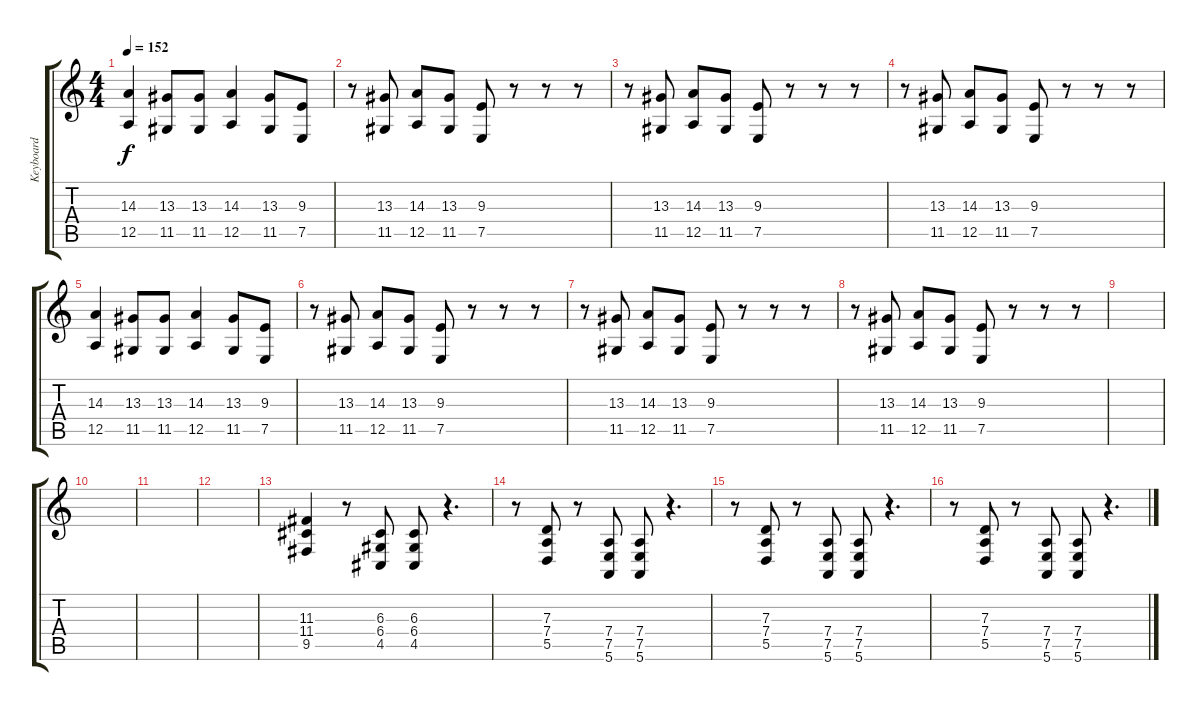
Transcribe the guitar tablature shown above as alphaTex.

\track ("Keyboard" "Keyboard") {instrument electricgrandpiano}
\staff {score tabs}
\tuning (E4 B3 G3 D3 A2 E2) {hide}
\ts (4 4)
\tempo 152
\clef g2
\ks c
(14.3 12.5).4{dy f} (13.3 11.5).8 (13.3 11.5).8 (14.3 12.5).4 (13.3 11.5).8 (9.3 7.5).8 |
r.8 (13.3 11.5).8 (14.3 12.5).8 (13.3 11.5).8 (9.3 7.5).8 r.8 r.8 r.8 |
r.8 (13.3 11.5).8 (14.3 12.5).8 (13.3 11.5).8 (9.3 7.5).8 r.8 r.8 r.8 |
r.8 (13.3 11.5).8 (14.3 12.5).8 (13.3 11.5).8 (9.3 7.5).8 r.8 r.8 r.8 |
(14.3 12.5).4 (13.3 11.5).8 (13.3 11.5).8 (14.3 12.5).4 (13.3 11.5).8 (9.3 7.5).8 |
r.8 (13.3 11.5).8 (14.3 12.5).8 (13.3 11.5).8 (9.3 7.5).8 r.8 r.8 r.8 |
r.8 (13.3 11.5).8 (14.3 12.5).8 (13.3 11.5).8 (9.3 7.5).8 r.8 r.8 r.8 |
r.8 (13.3 11.5).8 (14.3 12.5).8 (13.3 11.5).8 (9.3 7.5).8 r.8 r.8 r.8 |
|
|
|
|
(11.3 11.4 9.5).4 r.8 (6.3 6.4 4.5).8 (6.3 6.4 4.5).8 r.4{d} |
r.8 (7.3 7.4 5.5).8 r.8 (7.4 7.5 5.6).8 (7.4 7.5 5.6).8 r.4{d} |
r.8 (7.3 7.4 5.5).8 r.8 (7.4 7.5 5.6).8 (7.4 7.5 5.6).8 r.4{d} |
r.8 (7.3 7.4 5.5).8 r.8 (7.4 7.5 5.6).8 (7.4 7.5 5.6).8 r.4{d}
